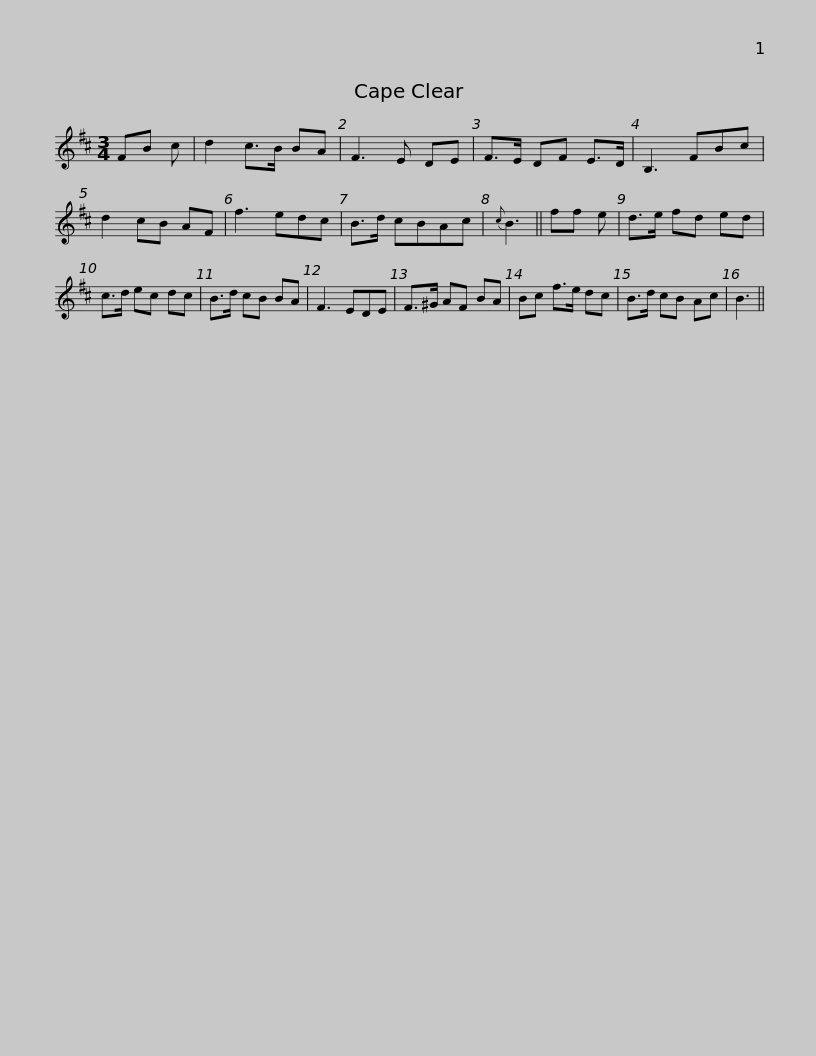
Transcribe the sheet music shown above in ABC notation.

X:1
L:1/8
M:3/4
I:linebreak $
K:Bmin
V:1 treble
V:1
 FB c | d2 c>B BA | F3 E DE | F>E DF E>D | B,3 FBc | %5
 d2 cB AF | f3 edc | B>d cBAc |{c} B3 ||$ ff e | %10
 d>e fd ed | c>d ec dc | B>d cB BA | F3 EDE | F>^G AF BA | %15
 Bc f>e dc |$ B>d cB Ac | B3 || %18
